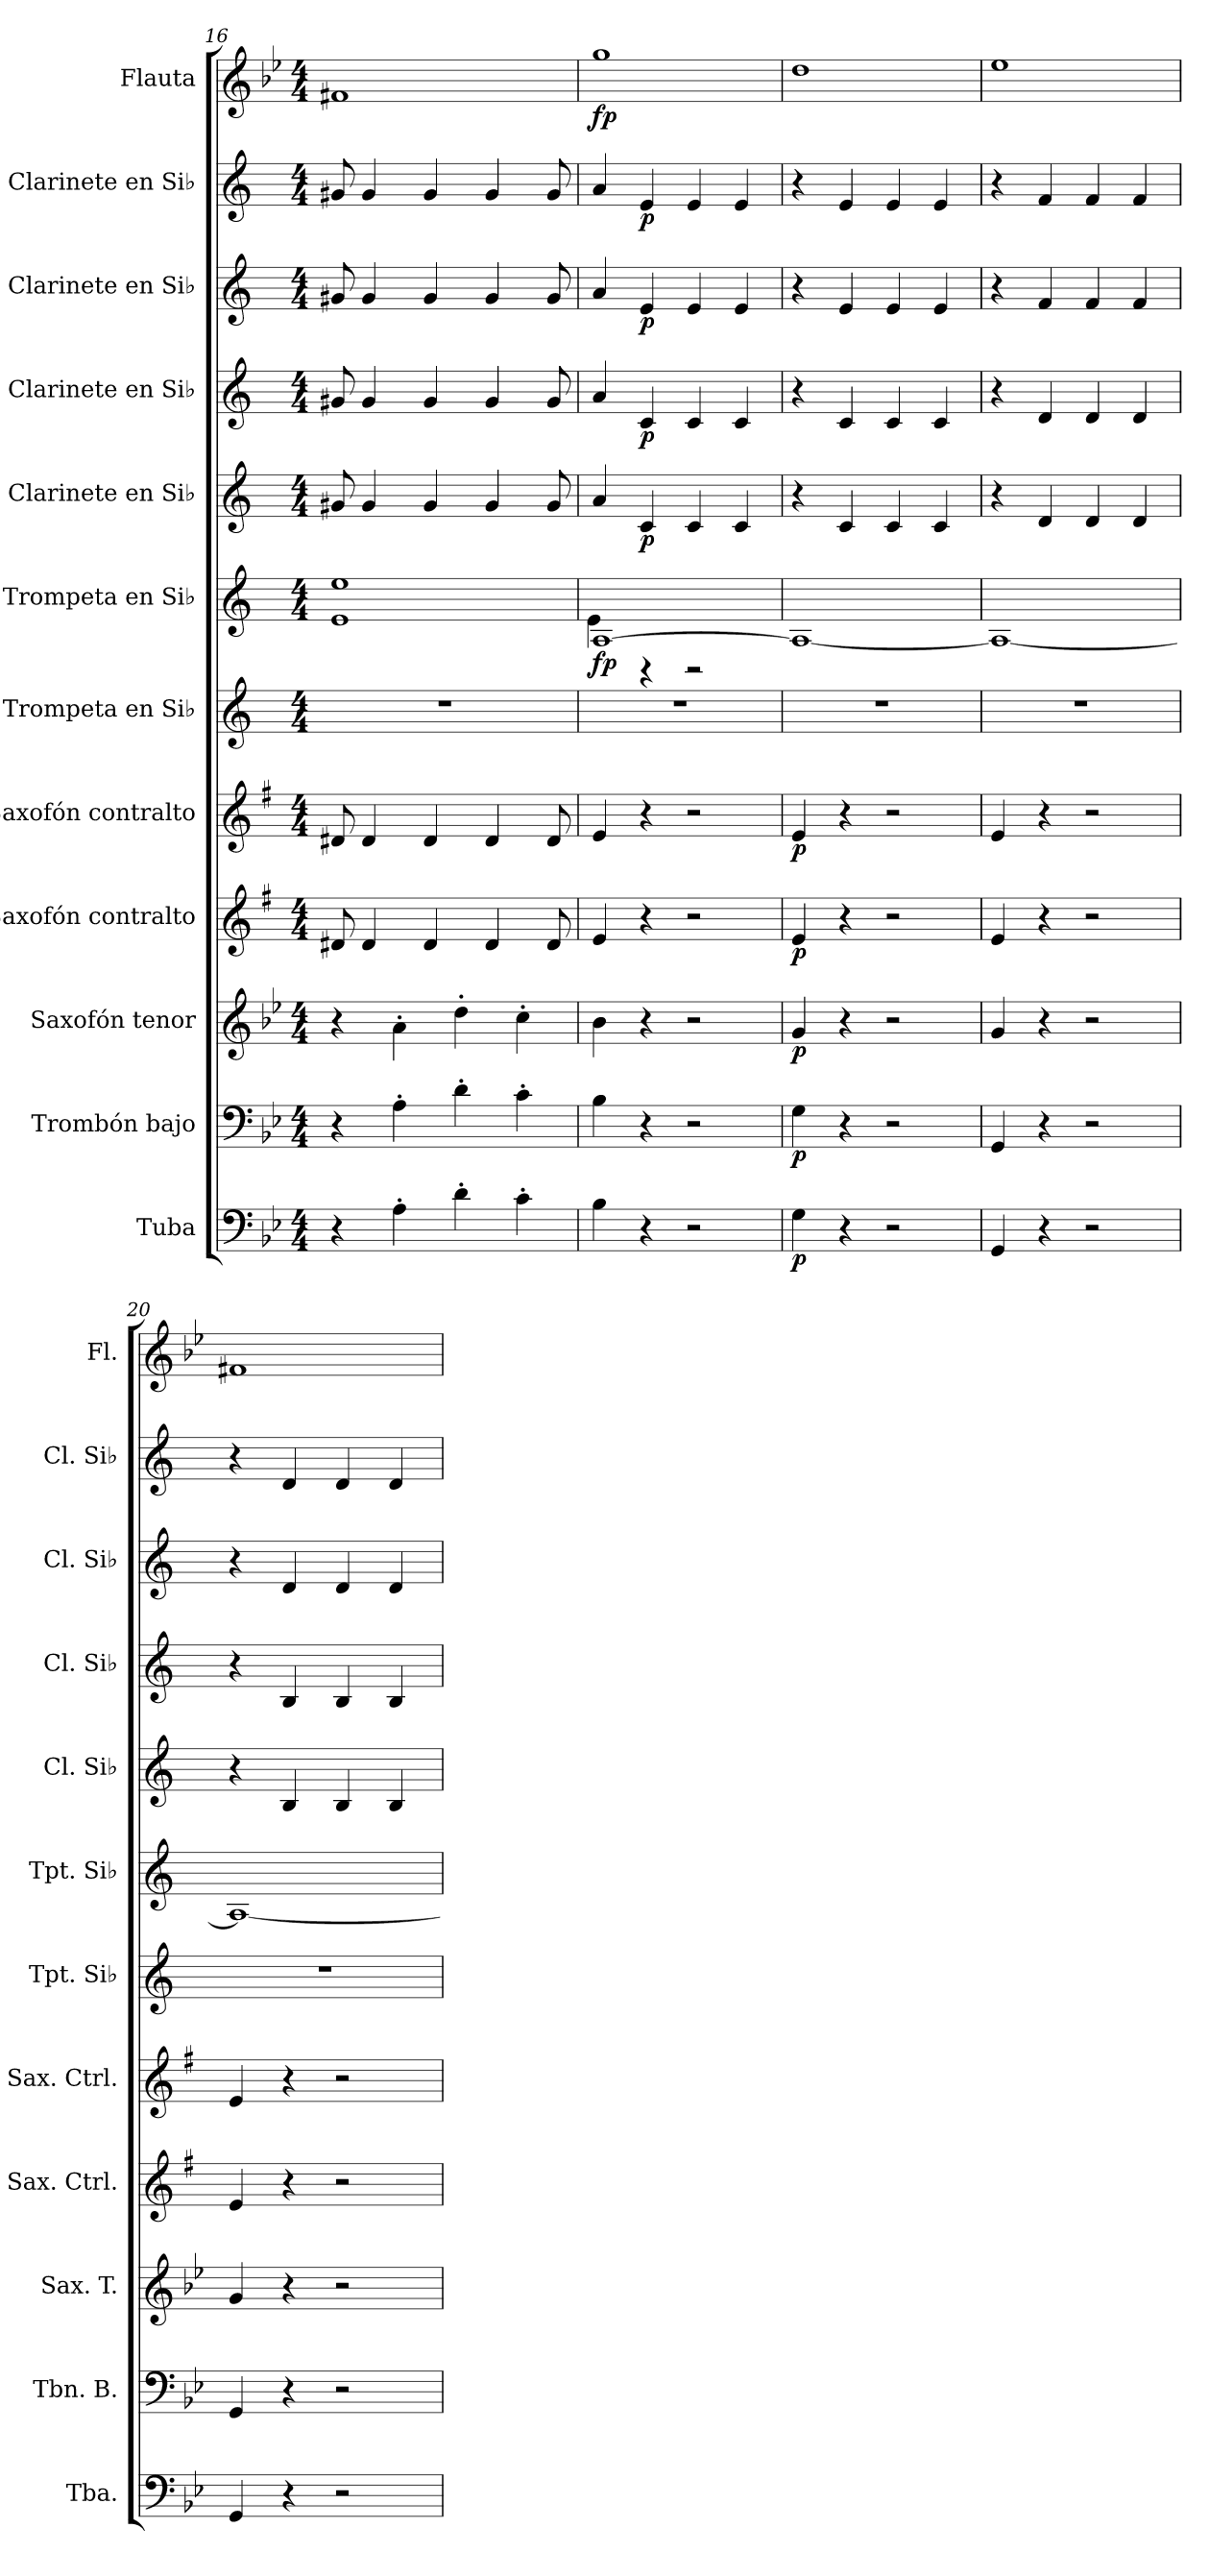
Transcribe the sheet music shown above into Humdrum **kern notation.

**kern	**dynam	**kern	**dynam	**kern	**dynam	**kern	**dynam	**kern	**dynam	**kern	**kern	**dynam	**kern	**dynam	**kern	**dynam	**kern	**dynam	**kern	**dynam	**kern	**dynam
*part12	*part12	*part11	*part11	*part10	*part10	*part9	*part9	*part8	*part8	*part7	*part6	*part6	*part5	*part5	*part4	*part4	*part3	*part3	*part2	*part2	*part1	*part1
*staff12	*staff12	*staff11	*staff11	*staff10	*staff10	*staff9	*staff9	*staff8	*staff8	*staff7	*staff6	*staff6	*staff5	*staff5	*staff4	*staff4	*staff3	*staff3	*staff2	*staff2	*staff1	*staff1
*I"Tuba	*	*I"Trombón bajo	*	*I"Saxofón tenor	*	*I"Saxofón contralto	*	*I"Saxofón contralto	*	*I"Trompeta en Si♭	*I"Trompeta en Si♭	*	*I"Clarinete en Si♭	*	*I"Clarinete en Si♭	*	*I"Clarinete en Si♭	*	*I"Clarinete en Si♭	*	*I"Flauta	*
*I'Tba.	*	*I'Tbn. B.	*	*I'Sax. T.	*	*I'Sax. Ctrl.	*	*I'Sax. Ctrl.	*	*I'Tpt. Si♭	*I'Tpt. Si♭	*	*I'Cl. Si♭	*	*I'Cl. Si♭	*	*I'Cl. Si♭	*	*I'Cl. Si♭	*	*I'Fl.	*
*clefF4	*	*clefF4	*	*clefG2	*	*clefG2	*	*clefG2	*	*clefG2	*clefG2	*	*clefG2	*	*clefG2	*	*clefG2	*	*clefG2	*	*clefG2	*
*	*	*	*	*ITrd8c14	*	*ITrd5c9	*	*ITrd5c9	*	*ITrd1c2	*ITrd1c2	*	*ITrd1c2	*	*ITrd1c2	*	*ITrd1c2	*	*ITrd1c2	*	*	*
*k[b-e-]	*	*k[b-e-]	*	*k[b-e-]	*	*k[b-e-]	*	*k[b-e-]	*	*k[b-e-]	*k[b-e-]	*	*k[b-e-]	*	*k[b-e-]	*	*k[b-e-]	*	*k[b-e-]	*	*k[b-e-]	*
*M4/4	*	*M4/4	*	*M4/4	*	*M4/4	*	*M4/4	*	*M4/4	*M4/4	*	*M4/4	*	*M4/4	*	*M4/4	*	*M4/4	*	*M4/4	*
=16	=16	=16	=16	=16	=16	=16	=16	=16	=16	=16	=16	=16	=16	=16	=16	=16	=16	=16	=16	=16	=16	=16
4r	.	4r	.	4r	.	8F#X/	.	8F#X/	.	1r	1d 1dd	.	8f#X/	.	8f#X/	.	8f#X/	.	8f#X/	.	1f#X	.
.	.	.	.	.	.	4F#/	.	4F#/	.	.	.	.	4f#/	.	4f#/	.	4f#/	.	4f#/	.	.	.
4A'\	.	4A'\	.	4A'\	.	.	.	.	.	.	.	.	.	.	.	.	.	.	.	.	.	.
.	.	.	.	.	.	4F#/	.	4F#/	.	.	.	.	4f#/	.	4f#/	.	4f#/	.	4f#/	.	.	.
4d'\	.	4d'\	.	4d'\	.	.	.	.	.	.	.	.	.	.	.	.	.	.	.	.	.	.
.	.	.	.	.	.	4F#/	.	4F#/	.	.	.	.	4f#/	.	4f#/	.	4f#/	.	4f#/	.	.	.
4c'\	.	4c'\	.	4c'\	.	.	.	.	.	.	.	.	.	.	.	.	.	.	.	.	.	.
.	.	.	.	.	.	8F#/	.	8F#/	.	.	.	.	8f#/	.	8f#/	.	8f#/	.	8f#/	.	.	.
=17	=17	=17	=17	=17	=17	=17	=17	=17	=17	=17	=17	=17	=17	=17	=17	=17	=17	=17	=17	=17	=17	=17
*	*	*	*	*	*	*	*	*	*	*	*^	*	*	*	*	*	*	*	*	*	*	*
!	!	!	!	!	!	!	!	!	!	!	!	!	!LO:DY:b	!	!	!	!	!	!	!	!	!	!LO:DY:b
4B-\	.	4B-\	.	4B-\	.	4G/	.	4G/	.	1r	[1G	4d\	fp	4g/	.	4g/	.	4g/	.	4g/	.	1gg	fp
!	!	!	!	!	!	!	!	!	!	!	!	!	!	!	!LO:DY:b	!	!LO:DY:b	!	!LO:DY:b	!	!LO:DY:b	!	!
4r	.	4r	.	4r	.	4r	.	4r	.	.	.	4r	.	4B-/	p	4B-/	p	4d/	p	4d/	p	.	.
2r	.	2r	.	2r	.	2r	.	2r	.	.	.	2r	.	4B-/	.	4B-/	.	4d/	.	4d/	.	.	.
.	.	.	.	.	.	.	.	.	.	.	.	.	.	4B-/	.	4B-/	.	4d/	.	4d/	.	.	.
*	*	*	*	*	*	*	*	*	*	*	*v	*v	*	*	*	*	*	*	*	*	*	*	*
!!LO:PB:g=z
=18	=18	=18	=18	=18	=18	=18	=18	=18	=18	=18	=18	=18	=18	=18	=18	=18	=18	=18	=18	=18	=18	=18
!	!LO:DY:b	!	!LO:DY:b	!	!LO:DY:b	!	!LO:DY:b	!	!LO:DY:b	!	!	!	!	!	!	!	!	!	!	!	!	!
4G\	p	4G\	p	4G/	p	4G/	p	4G/	p	1r	1G_	.	4r	.	4r	.	4r	.	4r	.	1dd	.
4r	.	4r	.	4r	.	4r	.	4r	.	.	.	.	4B-/	.	4B-/	.	4d/	.	4d/	.	.	.
2r	.	2r	.	2r	.	2r	.	2r	.	.	.	.	4B-/	.	4B-/	.	4d/	.	4d/	.	.	.
.	.	.	.	.	.	.	.	.	.	.	.	.	4B-/	.	4B-/	.	4d/	.	4d/	.	.	.
=19	=19	=19	=19	=19	=19	=19	=19	=19	=19	=19	=19	=19	=19	=19	=19	=19	=19	=19	=19	=19	=19	=19
4GG/	.	4GG/	.	4G/	.	4G/	.	4G/	.	1r	1G_	.	4r	.	4r	.	4r	.	4r	.	1ee-	.
4r	.	4r	.	4r	.	4r	.	4r	.	.	.	.	4c/	.	4c/	.	4e-/	.	4e-/	.	.	.
2r	.	2r	.	2r	.	2r	.	2r	.	.	.	.	4c/	.	4c/	.	4e-/	.	4e-/	.	.	.
.	.	.	.	.	.	.	.	.	.	.	.	.	4c/	.	4c/	.	4e-/	.	4e-/	.	.	.
=20	=20	=20	=20	=20	=20	=20	=20	=20	=20	=20	=20	=20	=20	=20	=20	=20	=20	=20	=20	=20	=20	=20
4GG/	.	4GG/	.	4G/	.	4G/	.	4G/	.	1r	1G_	.	4r	.	4r	.	4r	.	4r	.	1f#X	.
4r	.	4r	.	4r	.	4r	.	4r	.	.	.	.	4A/	.	4A/	.	4c/	.	4c/	.	.	.
2r	.	2r	.	2r	.	2r	.	2r	.	.	.	.	4A/	.	4A/	.	4c/	.	4c/	.	.	.
.	.	.	.	.	.	.	.	.	.	.	.	.	4A/	.	4A/	.	4c/	.	4c/	.	.	.
=	=	=	=	=	=	=	=	=	=	=	=	=	=	=	=	=	=	=	=	=	=	=
*-	*-	*-	*-	*-	*-	*-	*-	*-	*-	*-	*-	*-	*-	*-	*-	*-	*-	*-	*-	*-	*-	*-
